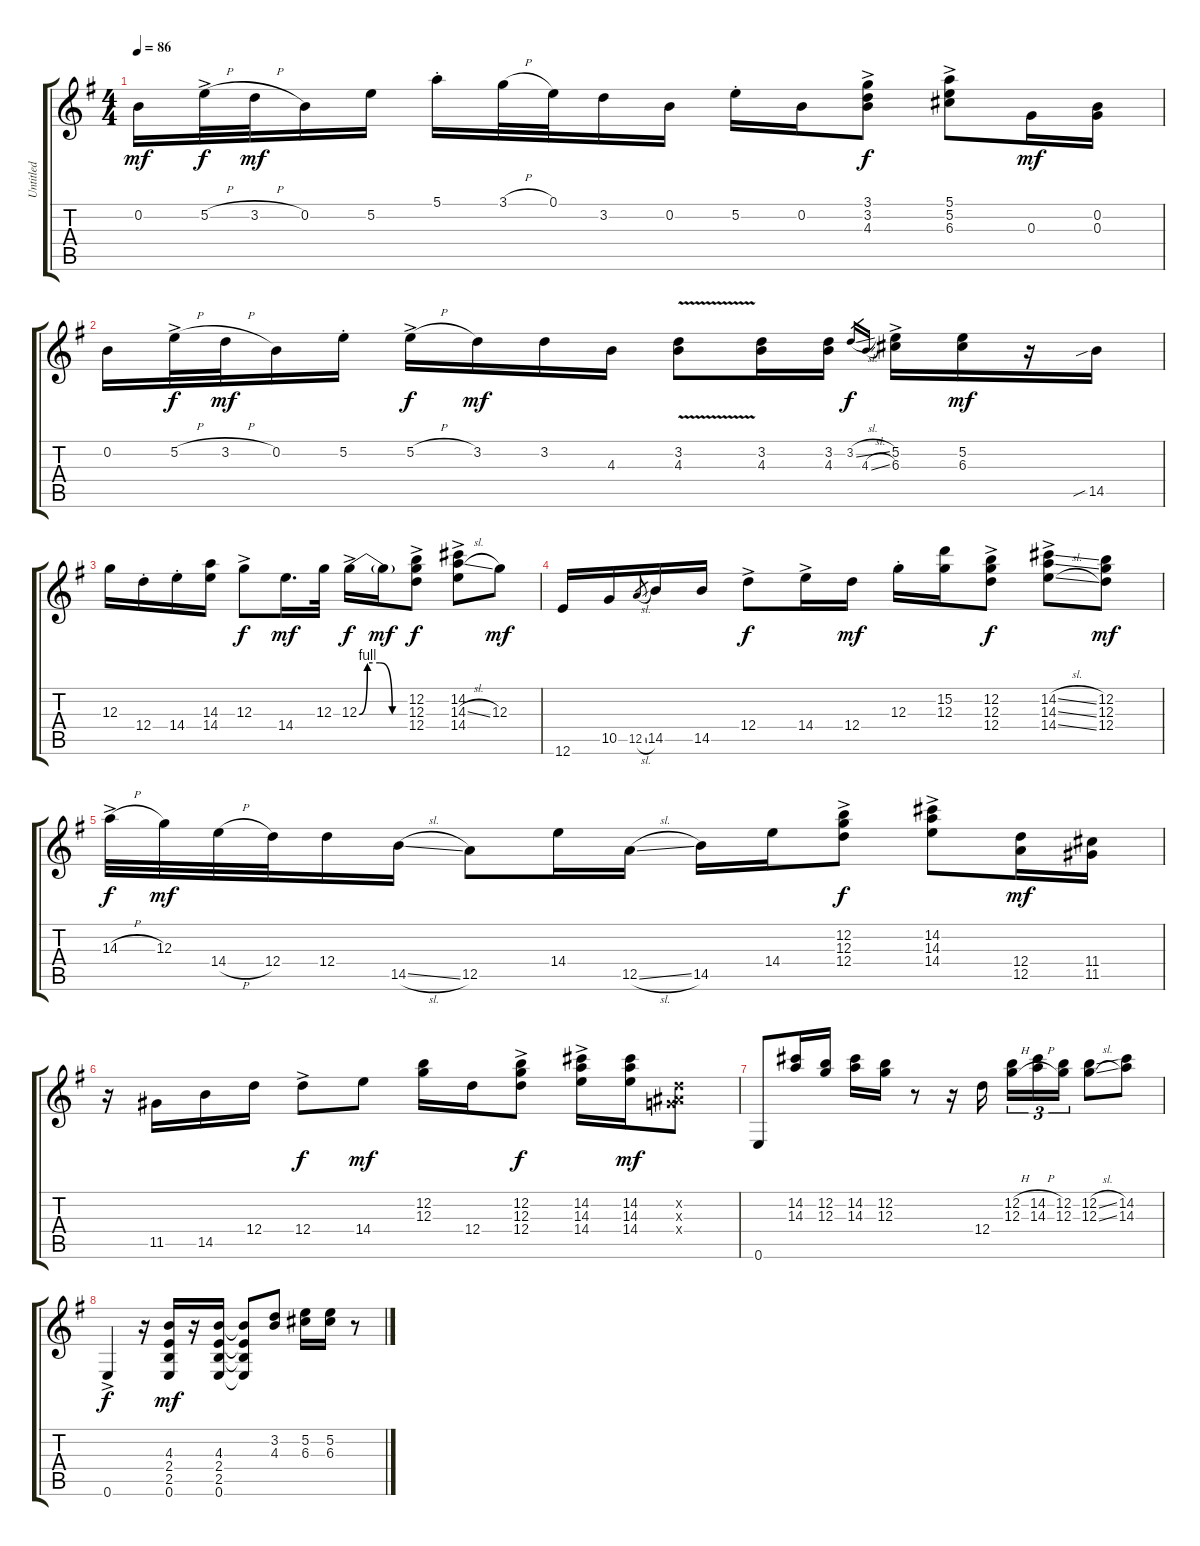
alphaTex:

\track ("Untitled" "Untitled") {instrument distortionguitar}
\staff {score tabs}
\tuning (E4 B3 G3 D3 A2 E2) {hide}
\ts (4 4)
\tempo 86
\clef g2
\ks g
0.2.16{dy mf} 5.2{h ac}.32{dy f} 3.2{h}.32{dy mf} 0.2.16 5.2.16 5.1{st}.16 3.1{h}.32 0.1.32 3.2.16 0.2.16 5.2{st}.16 0.2.16 (3.1{ac} 3.2{ac} 4.3{ac}).8{dy f} (5.1{ac} 5.2{ac} 6.3{ac}).8 0.3.16{dy mf} (0.2 0.3).16 |
0.2.16 5.2{h ac}.32{dy f} 3.2{h}.32{dy mf} 0.2.16 5.2{st}.16 5.2{h ac}.16{dy f} 3.2.16{dy mf} 3.2.16 4.3.16 (3.2{v} 4.3{v}).8 (3.2 4.3).16 (3.2 4.3).16 3.2{sl}.16{gr dy f} 4.3{sl}.16{gr} (5.2{ac} 6.3{ac}).16 (5.2 6.3).16{dy mf} r.16 14.5{sib}.16 |
12.3.16 12.4{st}.16 14.4{st}.16 (14.3 14.4).16 12.3{ac}.8{dy f} 14.4.16{d dy mf} 12.3.32 12.3{be (custom 0 0 10 4 25 4 40 0 60 0) ac}.16{dy f} 12.3{t}.16{dy mf} (12.2{ac} 12.3{ac} 12.4{ac}).8{dy f} (14.2{ac} 14.3{sl ac} 14.4{ac}).8 12.3.8{dy mf} |
12.6.16 10.5.16 12.5{sl}.8{gr} 14.5.16 14.5.16 12.4{ac}.8{dy f} 14.4{ac}.16 12.4.16{dy mf} 12.3{st}.16 (15.2 12.3).16 (12.2{ac} 12.3{ac} 12.4{ac}).8{dy f} (14.2{sl ac} 14.3{sl ac} 14.4{sl ac}).8 (12.2 12.3 12.4).8{dy mf} |
14.3{h ac}.32{dy f} 12.3.32{dy mf} 14.4{h}.32 12.4.32 12.4.16 14.5{sl}.16 12.5.8 14.4.16 12.5{sl}.16 14.5.16 14.4.16 (12.2{ac} 12.3{ac} 12.4{ac}).8{dy f} (14.2{ac} 14.3{ac} 14.4{ac}).8 (12.4 12.5).16{dy mf} (11.4 11.5).16 |
r.16 11.5.16 14.5.16 12.4.16 12.4{ac}.8{dy f} 14.4.8{dy mf} (12.2 12.3).16 12.4.16 (12.2{ac} 12.3{ac} 12.4{ac}).8{dy f} (14.2{ac} 14.3{ac} 14.4{ac}).16 (14.2 14.3 14.4).16{dy mf} (3.2{x} 3.3{x} 5.4{x}).8 |
0.6.8 (14.2 14.3).16 (12.2 12.3).16 (14.2 14.3).16 (12.2 12.3).16 r.8 r.16 12.4.16{beam splitsecondary} (12.2{h} 12.3{h}).16{tu (3 2)} (14.2{h} 14.3{h}).16{tu (3 2)} (12.2 12.3).16{tu (3 2)} (12.2{sl} 12.3{sl}).8 (14.2 14.3).8 |
0.6{ac}.4{dy f} r.16 (4.3 2.4 2.5 0.6).16{dy mf} r.16 (4.3 2.4 2.5 0.6).16 (4.3{t} 2.4{t} 2.5{t} 0.6{t}).8 (3.2 4.3).8 (5.2 6.3).16 (5.2 6.3).16 r.8
